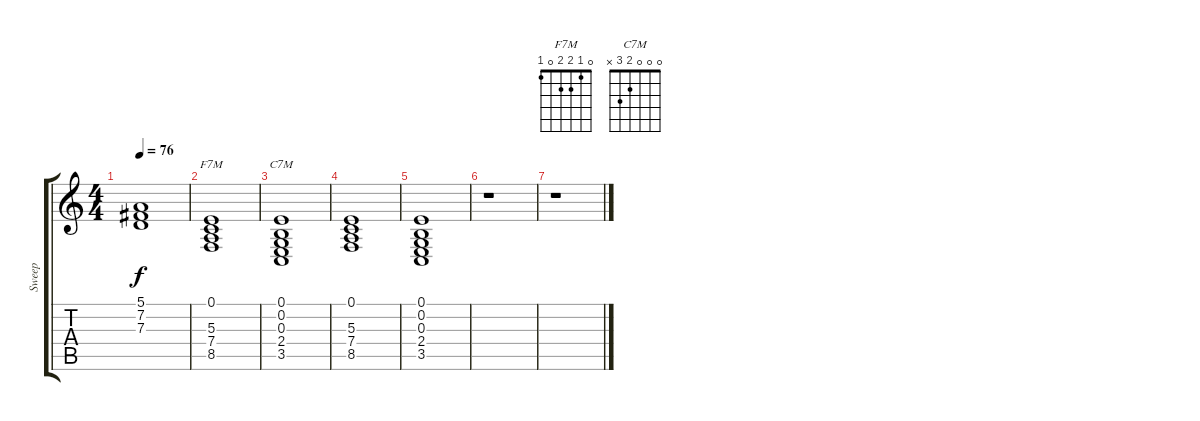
\track ("Sweep" "Sweep") {instrument pad8sweep}
\staff {score tabs}
\tuning (E4 B3 G3 D3 A2 E2) {hide}
\chord ("F7M" 0 1 2 2 0 1)
\chord ("C7M" 0 0 0 2 3 x)
\ts (4 4)
\tempo 76
\clef g2
\ks c
(5.1{t} 7.2{t} 7.3{t}).1{dy f} |
(0.1 5.3 7.4 8.5).1{ch "F7M"} |
(0.1 0.2 0.3 2.4 3.5).1{ch "C7M"} |
(0.1 5.3 7.4 8.5).1 |
(0.1 0.2 0.3 2.4 3.5).1 |
r.1 |
r.1
